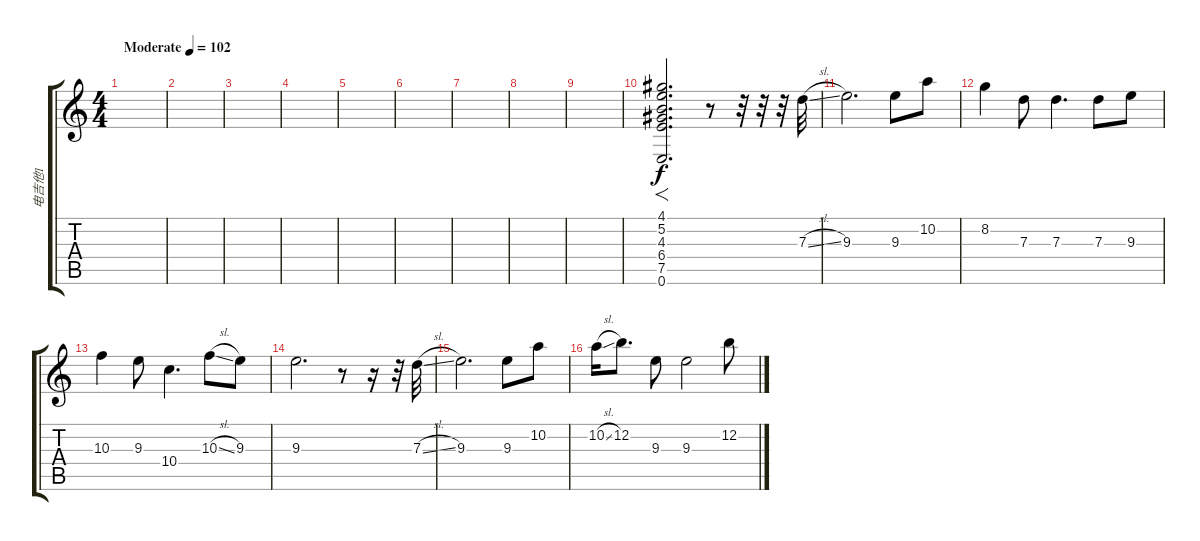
\track ("电吉他1" "电吉他1") {instrument distortionguitar}
\staff {score tabs}
\tuning (E4 B3 G3 D3 A2 E2) {hide}
\ts (4 4)
\tempo (102 "Moderate")
\clef g2
\ks c
|
|
|
|
|
|
|
|
|
(4.1 5.2 4.3 6.4 7.5 0.6).2{f d} r.8 r.32 r.32 r.32 7.3{sl}.32 |
9.3.2{d} 9.3.8 10.2.8 |
8.2.4 7.3.8 7.3.4{d} 7.3.8 9.3.8 |
10.3.4 9.3.8 10.4.4{d} 10.3{sl}.8 9.3.8 |
9.3.2{d} r.8 r.16 r.32 7.3{sl}.32 |
9.3.2{d} 9.3.8 10.2.8 |
10.2{sl}.16 12.2.8{d} 9.3.8 9.3.2 12.2.8
